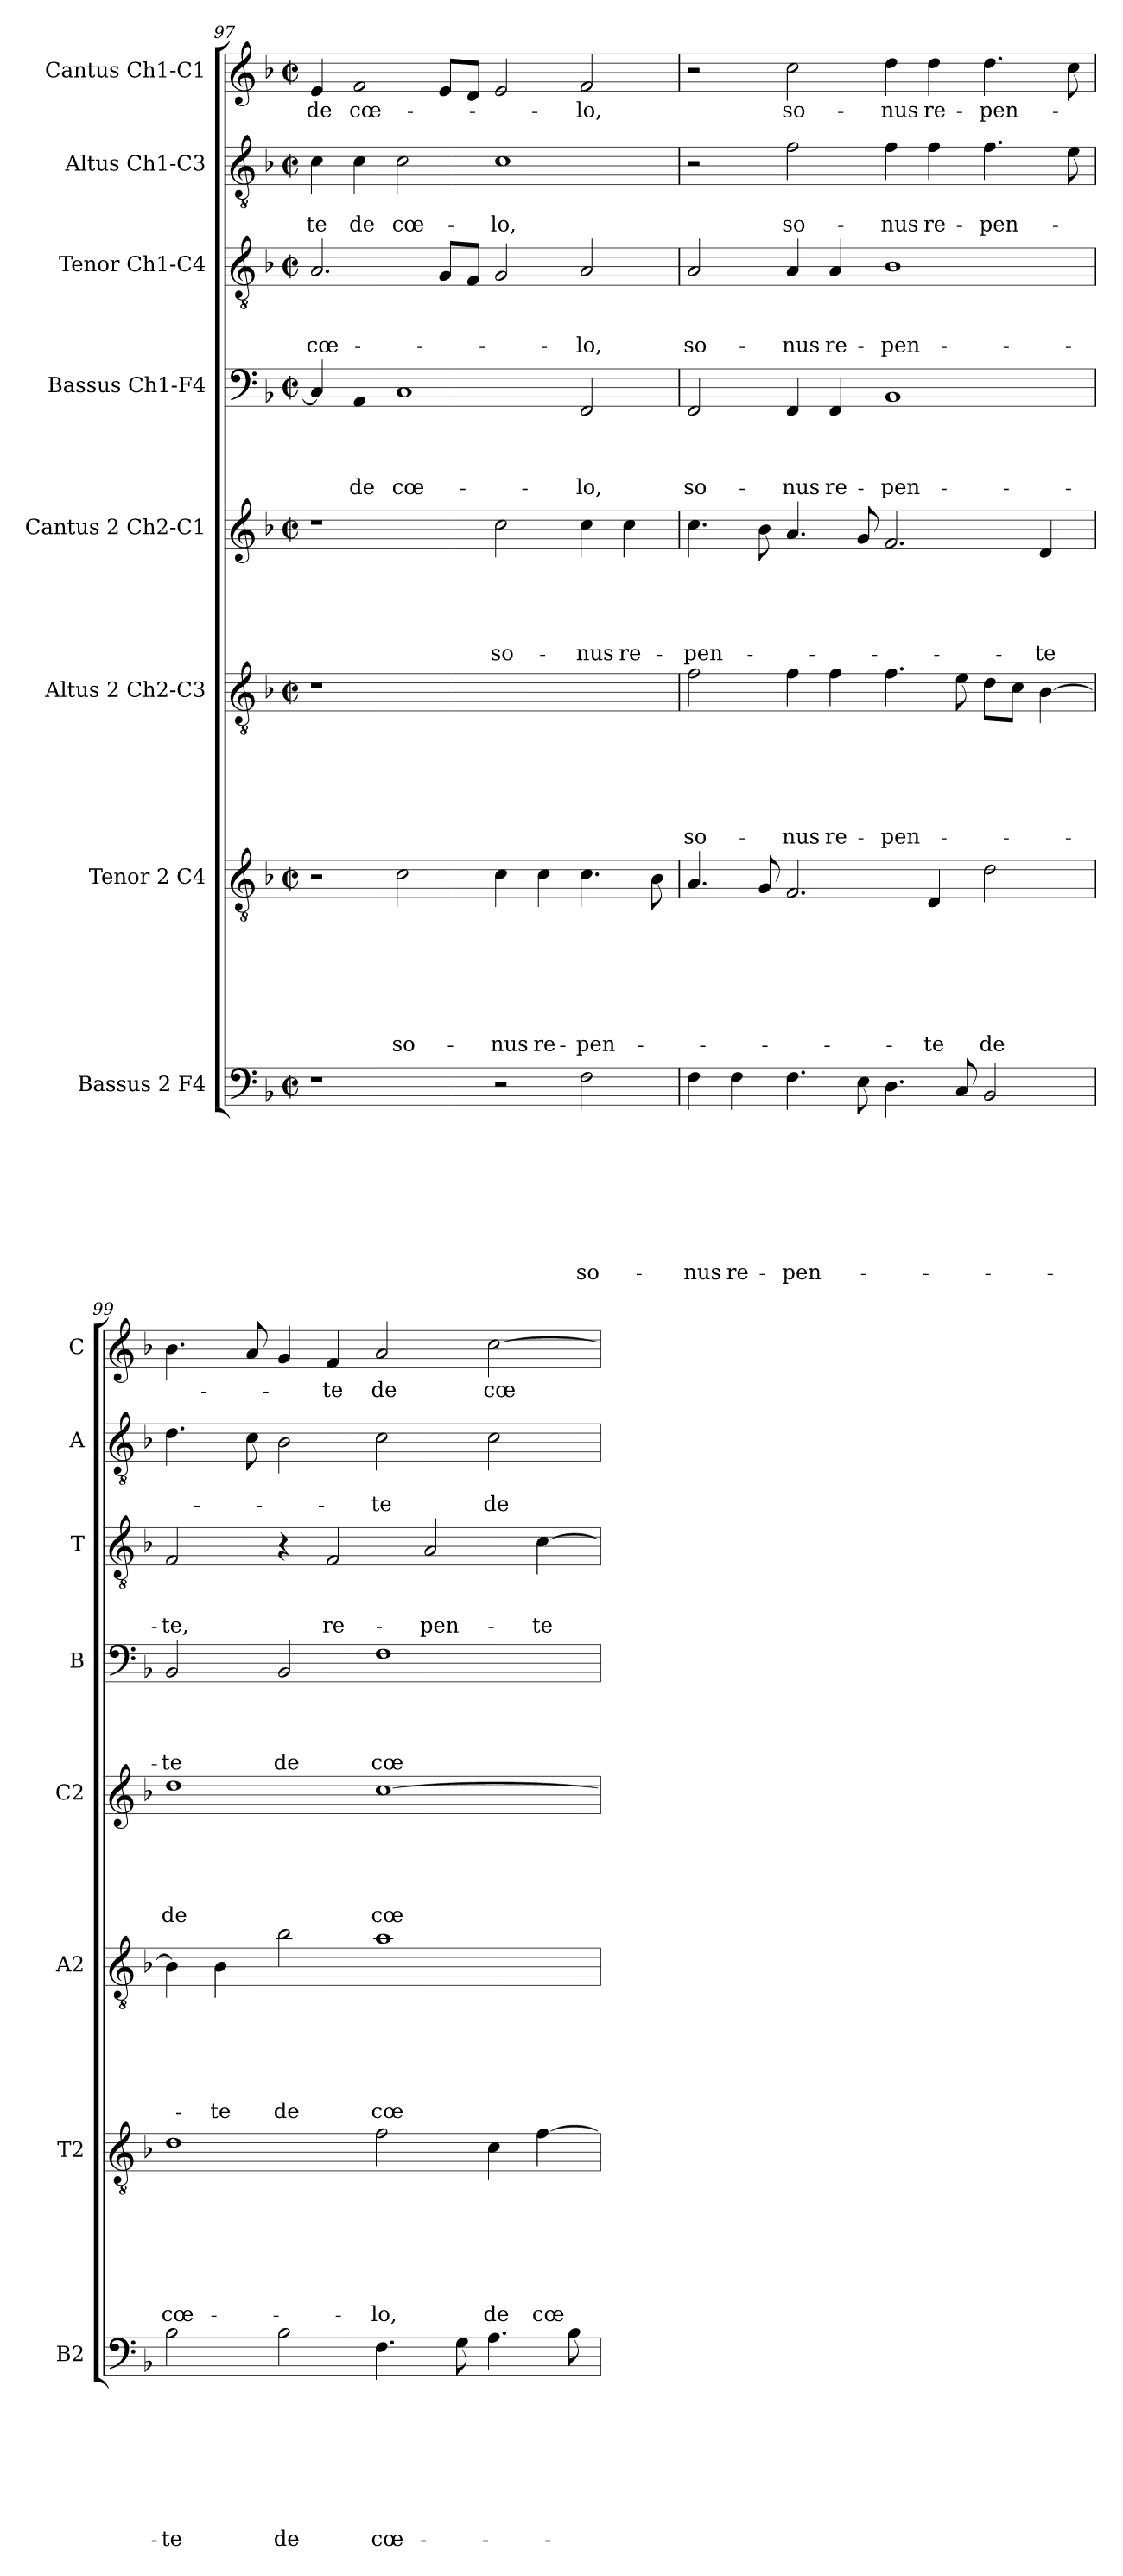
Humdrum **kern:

**kern	**text	**text	**text	**text	**text	**text	**text	**text	**kern	**text	**text	**text	**text	**text	**text	**text	**kern	**text	**text	**text	**text	**text	**text	**kern	**text	**text	**text	**text	**text	**kern	**text	**text	**text	**text	**kern	**text	**text	**text	**kern	**text	**text	**kern	**text
*part8	*part8	*part8	*part8	*part8	*part8	*part8	*part8	*part8	*part7	*part7	*part7	*part7	*part7	*part7	*part7	*part7	*part6	*part6	*part6	*part6	*part6	*part6	*part6	*part5	*part5	*part5	*part5	*part5	*part5	*part4	*part4	*part4	*part4	*part4	*part3	*part3	*part3	*part3	*part2	*part2	*part2	*part1	*part1
*staff8	*staff8	*staff8	*staff8	*staff8	*staff8	*staff8	*staff8	*staff8	*staff7	*staff7	*staff7	*staff7	*staff7	*staff7	*staff7	*staff7	*staff6	*staff6	*staff6	*staff6	*staff6	*staff6	*staff6	*staff5	*staff5	*staff5	*staff5	*staff5	*staff5	*staff4	*staff4	*staff4	*staff4	*staff4	*staff3	*staff3	*staff3	*staff3	*staff2	*staff2	*staff2	*staff1	*staff1
*I"Bassus 2 F4	*	*	*	*	*	*	*	*	*I"Tenor 2 C4	*	*	*	*	*	*	*	*I"Altus 2 Ch2-C3	*	*	*	*	*	*	*I"Cantus 2 Ch2-C1	*	*	*	*	*	*I"Bassus  Ch1-F4	*	*	*	*	*I"Tenor Ch1-C4	*	*	*	*I"Altus  Ch1-C3	*	*	*I"Cantus Ch1-C1	*
*I'B2	*	*	*	*	*	*	*	*	*I'T2	*	*	*	*	*	*	*	*I'A2	*	*	*	*	*	*	*I'C2	*	*	*	*	*	*I'B	*	*	*	*	*I'T	*	*	*	*I'A	*	*	*I'C	*
!!LO:LB:g=z
*clefF4	*	*	*	*	*	*	*	*	*clefGv2	*	*	*	*	*	*	*	*clefGv2	*	*	*	*	*	*	*clefG2	*	*	*	*	*	*clefF4	*	*	*	*	*clefGv2	*	*	*	*clefGv2	*	*	*clefG2	*
*k[b-]	*	*	*	*	*	*	*	*	*k[b-]	*	*	*	*	*	*	*	*k[b-]	*	*	*	*	*	*	*k[b-]	*	*	*	*	*	*k[b-]	*	*	*	*	*k[b-]	*	*	*	*k[b-]	*	*	*k[b-]	*
*F:	*	*	*	*	*	*	*	*	*F:	*	*	*	*	*	*	*	*F:	*	*	*	*	*	*	*F:	*	*	*	*	*	*F:	*	*	*	*	*F:	*	*	*	*F:	*	*	*F:	*
*M2/2	*	*	*	*	*	*	*	*	*M2/2	*	*	*	*	*	*	*	*M2/2	*	*	*	*	*	*	*M2/2	*	*	*	*	*	*M2/2	*	*	*	*	*M2/2	*	*	*	*M2/2	*	*	*M2/2	*
*met(c|)	*	*	*	*	*	*	*	*	*met(c|)	*	*	*	*	*	*	*	*met(c|)	*	*	*	*	*	*	*met(c|)	*	*	*	*	*	*met(c|)	*	*	*	*	*met(c|)	*	*	*	*met(c|)	*	*	*met(c|)	*
=97	=97	=97	=97	=97	=97	=97	=97	=97	=97	=97	=97	=97	=97	=97	=97	=97	=97	=97	=97	=97	=97	=97	=97	=97	=97	=97	=97	=97	=97	=97	=97	=97	=97	=97	=97	=97	=97	=97	=97	=97	=97	=97	=97
!	!	!	!	!	!	!	!	!	!	!	!	!	!	!	!	!	!	!	!	!	!	!	!	!	!	!	!	!	!	!	!	!	!	!	!	!	!	!LO:LY:b	!	!	!LO:LY:b	!	!LO:LY:b
1r	.	.	.	.	.	.	.	.	2r	.	.	.	.	.	.	.	1r	.	.	.	.	.	.	1r	.	.	.	.	.	4C/]	.	.	.	.	2.A/	.	.	cœ-	4c\	.	-te	4e/	de
!	!	!	!	!	!	!	!	!	!	!	!	!	!	!	!	!	!	!	!	!	!	!	!	!	!	!	!	!	!	!	!	!	!	!LO:LY:b	!	!	!	!	!	!	!LO:LY:b	!	!LO:LY:b
.	.	.	.	.	.	.	.	.	.	.	.	.	.	.	.	.	.	.	.	.	.	.	.	.	.	.	.	.	.	4AA/	.	.	.	de	.	.	.	.	4c\	.	de	2f/	cœ-
!	!	!	!	!	!	!	!	!	!	!	!	!	!	!	!	!LO:LY:b	!	!	!	!	!	!	!	!	!	!	!	!	!	!	!	!	!	!LO:LY:b	!	!	!	!	!	!	!LO:LY:b	!	!
.	.	.	.	.	.	.	.	.	2c\	.	.	.	.	.	.	so-	.	.	.	.	.	.	.	.	.	.	.	.	.	1C	.	.	.	cœ-	.	.	.	.	2c\	.	cœ-	.	.
.	.	.	.	.	.	.	.	.	.	.	.	.	.	.	.	.	.	.	.	.	.	.	.	.	.	.	.	.	.	.	.	.	.	.	8G/L	.	.	.	.	.	.	8e/L	.
.	.	.	.	.	.	.	.	.	.	.	.	.	.	.	.	.	.	.	.	.	.	.	.	.	.	.	.	.	.	.	.	.	.	.	8F/J	.	.	.	.	.	.	8d/J	.
!	!	!	!	!	!	!	!	!	!	!	!	!	!	!	!	!LO:LY:b	!	!	!	!	!	!	!	!	!	!	!	!	!LO:LY:b	!	!	!	!	!	!	!	!	!	!	!	!LO:LY:b	!	!
2r	.	.	.	.	.	.	.	.	4c\	.	.	.	.	.	.	-nus	1ryy	.	.	.	.	.	.	2cc\	.	.	.	.	so-	.	.	.	.	.	2G/	.	.	.	1c	.	-lo,	2e/	.
!	!	!	!	!	!	!	!	!	!	!	!	!	!	!	!	!LO:LY:b	!	!	!	!	!	!	!	!	!	!	!	!	!	!	!	!	!	!	!	!	!	!	!	!	!	!	!
.	.	.	.	.	.	.	.	.	4c\	.	.	.	.	.	.	re-	.	.	.	.	.	.	.	.	.	.	.	.	.	.	.	.	.	.	.	.	.	.	.	.	.	.	.
!	!	!	!	!	!	!	!	!LO:LY:b	!	!	!	!	!	!	!	!LO:LY:b	!	!	!	!	!	!	!	!	!	!	!	!	!LO:LY:b	!	!	!	!	!LO:LY:b	!	!	!	!LO:LY:b	!	!	!	!	!LO:LY:b
2F\	.	.	.	.	.	.	.	so-	4.c\	.	.	.	.	.	.	-pen-	.	.	.	.	.	.	.	4cc\	.	.	.	.	-nus	2FF/	.	.	.	-lo,	2A/	.	.	-lo,	.	.	.	2f/	-lo,
!	!	!	!	!	!	!	!	!	!	!	!	!	!	!	!	!	!	!	!	!	!	!	!	!	!	!	!	!	!LO:LY:b	!	!	!	!	!	!	!	!	!	!	!	!	!	!
.	.	.	.	.	.	.	.	.	.	.	.	.	.	.	.	.	.	.	.	.	.	.	.	4cc\	.	.	.	.	re-	.	.	.	.	.	.	.	.	.	.	.	.	.	.
.	.	.	.	.	.	.	.	.	8B-\	.	.	.	.	.	.	.	.	.	.	.	.	.	.	.	.	.	.	.	.	.	.	.	.	.	.	.	.	.	.	.	.	.	.
=98	=98	=98	=98	=98	=98	=98	=98	=98	=98	=98	=98	=98	=98	=98	=98	=98	=98	=98	=98	=98	=98	=98	=98	=98	=98	=98	=98	=98	=98	=98	=98	=98	=98	=98	=98	=98	=98	=98	=98	=98	=98	=98	=98
!	!	!	!	!	!	!	!	!LO:LY:b	!	!	!	!	!	!	!	!	!	!	!	!	!	!	!LO:LY:b	!	!	!	!	!	!LO:LY:b	!	!	!	!	!LO:LY:b	!	!	!	!LO:LY:b	!	!	!	!	!
4F\	.	.	.	.	.	.	.	-nus	4.A/	.	.	.	.	.	.	.	2f\	.	.	.	.	.	so-	4.cc\	.	.	.	.	-pen-	2FF/	.	.	.	so-	2A/	.	.	so-	2r	.	.	2r	.
!	!	!	!	!	!	!	!	!LO:LY:b	!	!	!	!	!	!	!	!	!	!	!	!	!	!	!	!	!	!	!	!	!	!	!	!	!	!	!	!	!	!	!	!	!	!	!
4F\	.	.	.	.	.	.	.	re-	.	.	.	.	.	.	.	.	.	.	.	.	.	.	.	.	.	.	.	.	.	.	.	.	.	.	.	.	.	.	.	.	.	.	.
.	.	.	.	.	.	.	.	.	8G/	.	.	.	.	.	.	.	.	.	.	.	.	.	.	8b-\	.	.	.	.	.	.	.	.	.	.	.	.	.	.	.	.	.	.	.
!	!	!	!	!	!	!	!	!LO:LY:b	!	!	!	!	!	!	!	!	!	!	!	!	!	!	!LO:LY:b	!	!	!	!	!	!	!	!	!	!	!LO:LY:b	!	!	!	!LO:LY:b	!	!	!LO:LY:b	!	!LO:LY:b
4.F\	.	.	.	.	.	.	.	-pen-	2.F/	.	.	.	.	.	.	.	4f\	.	.	.	.	.	-nus	4.a/	.	.	.	.	.	4FF/	.	.	.	-nus	4A/	.	.	-nus	2f\	.	so-	2cc\	so-
!	!	!	!	!	!	!	!	!	!	!	!	!	!	!	!	!	!	!	!	!	!	!	!LO:LY:b	!	!	!	!	!	!	!	!	!	!	!LO:LY:b	!	!	!	!LO:LY:b	!	!	!	!	!
.	.	.	.	.	.	.	.	.	.	.	.	.	.	.	.	.	4f\	.	.	.	.	.	re-	.	.	.	.	.	.	4FF/	.	.	.	re-	4A/	.	.	re-	.	.	.	.	.
8E\	.	.	.	.	.	.	.	.	.	.	.	.	.	.	.	.	.	.	.	.	.	.	.	8g/	.	.	.	.	.	.	.	.	.	.	.	.	.	.	.	.	.	.	.
!	!	!	!	!	!	!	!	!	!	!	!	!	!	!	!	!	!	!	!	!	!	!	!LO:LY:b	!	!	!	!	!	!	!	!	!	!	!LO:LY:b	!	!	!	!LO:LY:b	!	!	!LO:LY:b	!	!LO:LY:b
4.D\	.	.	.	.	.	.	.	.	.	.	.	.	.	.	.	.	4.f\	.	.	.	.	.	-pen-	2.f/	.	.	.	.	.	1BB-	.	.	.	-pen-	1B-	.	.	-pen-	4f\	.	-nus	4dd\	-nus
!	!	!	!	!	!	!	!	!	!	!	!	!	!	!	!	!LO:LY:b	!	!	!	!	!	!	!	!	!	!	!	!	!	!	!	!	!	!	!	!	!	!	!	!	!LO:LY:b	!	!LO:LY:b
.	.	.	.	.	.	.	.	.	4D/	.	.	.	.	.	.	-te	.	.	.	.	.	.	.	.	.	.	.	.	.	.	.	.	.	.	.	.	.	.	4f\	.	re-	4dd\	re-
8C/	.	.	.	.	.	.	.	.	.	.	.	.	.	.	.	.	8e\	.	.	.	.	.	.	.	.	.	.	.	.	.	.	.	.	.	.	.	.	.	.	.	.	.	.
!	!	!	!	!	!	!	!	!	!	!	!	!	!	!	!	!LO:LY:b	!	!	!	!	!	!	!	!	!	!	!	!	!	!	!	!	!	!	!	!	!	!	!	!	!LO:LY:b	!	!LO:LY:b
2BB-/	.	.	.	.	.	.	.	.	2d\	.	.	.	.	.	.	de	8d\L	.	.	.	.	.	.	.	.	.	.	.	.	.	.	.	.	.	.	.	.	.	4.f\	.	-pen-	4.dd\	-pen-
.	.	.	.	.	.	.	.	.	.	.	.	.	.	.	.	.	8c\J	.	.	.	.	.	.	.	.	.	.	.	.	.	.	.	.	.	.	.	.	.	.	.	.	.	.
!	!	!	!	!	!	!	!	!	!	!	!	!	!	!	!	!	!	!	!	!	!	!	!	!	!	!	!	!	!LO:LY:b	!	!	!	!	!	!	!	!	!	!	!	!	!	!
.	.	.	.	.	.	.	.	.	.	.	.	.	.	.	.	.	[4B-\	.	.	.	.	.	.	4d/	.	.	.	.	-te	.	.	.	.	.	.	.	.	.	.	.	.	.	.
.	.	.	.	.	.	.	.	.	.	.	.	.	.	.	.	.	.	.	.	.	.	.	.	.	.	.	.	.	.	.	.	.	.	.	.	.	.	.	8e\	.	.	8cc\	.
=99	=99	=99	=99	=99	=99	=99	=99	=99	=99	=99	=99	=99	=99	=99	=99	=99	=99	=99	=99	=99	=99	=99	=99	=99	=99	=99	=99	=99	=99	=99	=99	=99	=99	=99	=99	=99	=99	=99	=99	=99	=99	=99	=99
!	!	!	!	!	!	!	!	!LO:LY:b	!	!	!	!	!	!	!	!LO:LY:b	!	!	!	!	!	!	!	!	!	!	!	!	!LO:LY:b	!	!	!	!	!LO:LY:b	!	!	!	!LO:LY:b	!	!	!	!	!
2B-\	.	.	.	.	.	.	.	-te	1d	.	.	.	.	.	.	cœ-	4B-\]	.	.	.	.	.	.	1dd	.	.	.	.	de	2BB-/	.	.	.	-te	2F/	.	.	-te,	4.d\	.	.	4.b-\	.
!	!	!	!	!	!	!	!	!	!	!	!	!	!	!	!	!	!	!	!	!	!	!	!LO:LY:b	!	!	!	!	!	!	!	!	!	!	!	!	!	!	!	!	!	!	!	!
.	.	.	.	.	.	.	.	.	.	.	.	.	.	.	.	.	4B-\	.	.	.	.	.	-te	.	.	.	.	.	.	.	.	.	.	.	.	.	.	.	.	.	.	.	.
.	.	.	.	.	.	.	.	.	.	.	.	.	.	.	.	.	.	.	.	.	.	.	.	.	.	.	.	.	.	.	.	.	.	.	.	.	.	.	8c\	.	.	8a/	.
!	!	!	!	!	!	!	!	!LO:LY:b	!	!	!	!	!	!	!	!	!	!	!	!	!	!	!LO:LY:b	!	!	!	!	!	!	!	!	!	!	!LO:LY:b	!	!	!	!	!	!	!	!	!
2B-\	.	.	.	.	.	.	.	de	.	.	.	.	.	.	.	.	2b-\	.	.	.	.	.	de	.	.	.	.	.	.	2BB-/	.	.	.	de	4r	.	.	.	2B-\	.	.	4g/	.
!	!	!	!	!	!	!	!	!	!	!	!	!	!	!	!	!	!	!	!	!	!	!	!	!	!	!	!	!	!	!	!	!	!	!	!	!	!	!LO:LY:b	!	!	!	!	!LO:LY:b
.	.	.	.	.	.	.	.	.	.	.	.	.	.	.	.	.	.	.	.	.	.	.	.	.	.	.	.	.	.	.	.	.	.	.	2F/	.	.	re-	.	.	.	4f/	-te
!	!	!	!	!	!	!	!	!LO:LY:b	!	!	!	!	!	!	!	!LO:LY:b	!	!	!	!	!	!	!LO:LY:b	!	!	!	!	!	!LO:LY:b	!	!	!	!	!LO:LY:b	!	!	!	!	!	!	!LO:LY:b	!	!LO:LY:b
4.F\	.	.	.	.	.	.	.	cœ-	2f\	.	.	.	.	.	.	-lo,	1a	.	.	.	.	.	cœ-	[1cc	.	.	.	.	cœ-	1F	.	.	.	cœ-	.	.	.	.	2c\	.	-te	2a/	de
!	!	!	!	!	!	!	!	!	!	!	!	!	!	!	!	!	!	!	!	!	!	!	!	!	!	!	!	!	!	!	!	!	!	!	!	!	!	!LO:LY:b	!	!	!	!	!
.	.	.	.	.	.	.	.	.	.	.	.	.	.	.	.	.	.	.	.	.	.	.	.	.	.	.	.	.	.	.	.	.	.	.	2A/	.	.	-pen-	.	.	.	.	.
8G\	.	.	.	.	.	.	.	.	.	.	.	.	.	.	.	.	.	.	.	.	.	.	.	.	.	.	.	.	.	.	.	.	.	.	.	.	.	.	.	.	.	.	.
!	!	!	!	!	!	!	!	!	!	!	!	!	!	!	!	!LO:LY:b	!	!	!	!	!	!	!	!	!	!	!	!	!	!	!	!	!	!	!	!	!	!	!	!	!LO:LY:b	!	!LO:LY:b
4.A\	.	.	.	.	.	.	.	.	4c\	.	.	.	.	.	.	de	.	.	.	.	.	.	.	.	.	.	.	.	.	.	.	.	.	.	.	.	.	.	2c\	.	de	[2cc\	cœ-
!	!	!	!	!	!	!	!	!	!	!	!	!	!	!	!	!LO:LY:b	!	!	!	!	!	!	!	!	!	!	!	!	!	!	!	!	!	!	!	!	!	!LO:LY:b	!	!	!	!	!
.	.	.	.	.	.	.	.	.	[4f\	.	.	.	.	.	.	cœ-	.	.	.	.	.	.	.	.	.	.	.	.	.	.	.	.	.	.	[4c\	.	.	-te	.	.	.	.	.
8B-\	.	.	.	.	.	.	.	.	.	.	.	.	.	.	.	.	.	.	.	.	.	.	.	.	.	.	.	.	.	.	.	.	.	.	.	.	.	.	.	.	.	.	.
=	=	=	=	=	=	=	=	=	=	=	=	=	=	=	=	=	=	=	=	=	=	=	=	=	=	=	=	=	=	=	=	=	=	=	=	=	=	=	=	=	=	=	=
*-	*-	*-	*-	*-	*-	*-	*-	*-	*-	*-	*-	*-	*-	*-	*-	*-	*-	*-	*-	*-	*-	*-	*-	*-	*-	*-	*-	*-	*-	*-	*-	*-	*-	*-	*-	*-	*-	*-	*-	*-	*-	*-	*-
